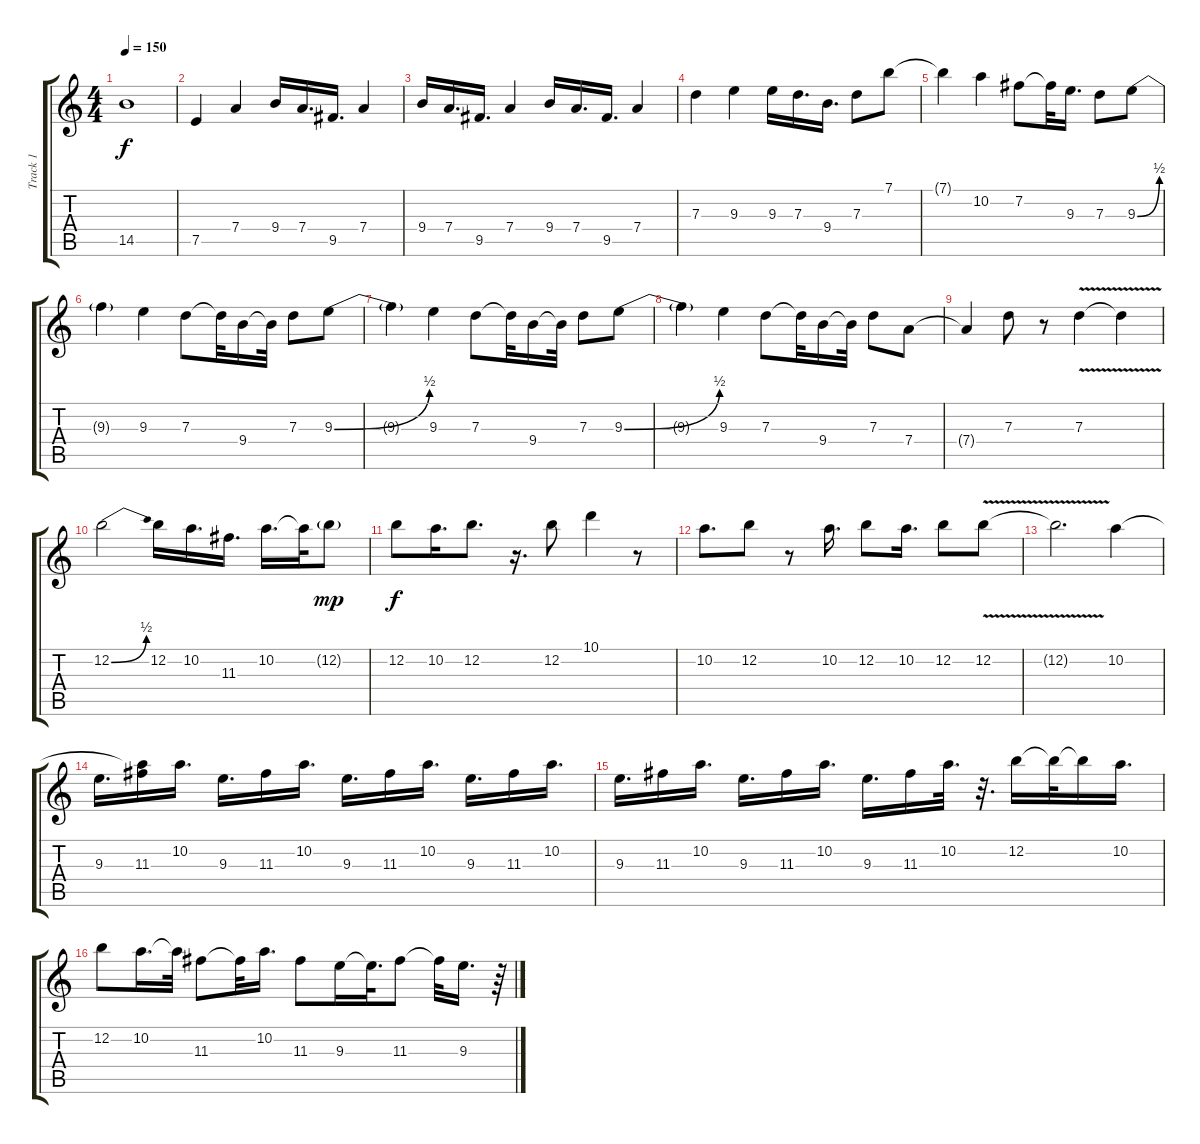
\track ("Track 1" "Track 1") {instrument acousticguitarnylon}
\staff {score tabs}
\tuning (E4 B3 G3 D3 A2 E2) {hide}
\ts (4 4)
\tempo 150
\clef g2
\ks c
14.5{t}.1{dy f} |
7.5.4 7.4.4 9.4.16 7.4.16{d} 9.5.16{d} 7.4.4 |
9.4.16 7.4.16{d} 9.5.16{d} 7.4.4 9.4.16 7.4.16{d} 9.5.16{d} 7.4.4 |
7.3.4 9.3.4 9.3.16 7.3.16{d} 9.4.16{d} 7.3.8 7.1.8 |
7.1{t}.4 10.2.4 7.2.8 7.2{t}.32 9.3.16{d} 7.3.8 9.3{be (bend 0 0 60 2)}.8 |
9.3{t}.4 9.3.4 7.3.8 7.3{t}.32 9.4.16 9.4{t}.32 7.3.8 9.3{be (bend 0 0 60 2)}.8 |
9.3{t}.4 9.3.4 7.3.8 7.3{t}.32 9.4.16 9.4{t}.32 7.3.8 9.3{be (bend 0 0 60 2)}.8 |
9.3{t}.4 9.3.4 7.3.8 7.3{t}.32 9.4.16 9.4{t}.32 7.3.8 7.4.8 |
7.4{t}.4 7.3.8 r.8 7.3{v}.4 7.3{t}.4 |
12.2{be (bend 0 0 60 2)}.2 12.2.16 10.2.16{d} 11.3.16{d} 10.2.16{d} 10.2{t}.32 12.2{g}.8{dy mp} |
12.2.8{dy f} 10.2.16{d} 12.2.8{d} r.16{d} 12.2.8 10.1.4 r.8 |
10.2.8{d} 12.2.8 r.8 10.2.16{d} 12.2.8 10.2.16{d} 12.2.8 12.2{v}.8 |
12.2{t}.2{d} 10.2.4 |
9.3.16{d} (10.2{t} 11.3).16 10.2.16{d} 9.3.16{d} 11.3.16 10.2.16{d} 9.3.16{d} 11.3.16 10.2.16{d} 9.3.16{d} 11.3.16 10.2.16{d} |
9.3.16{d} 11.3.16 10.2.16{d} 9.3.16{d} 11.3.16 10.2.16{d} 9.3.16{d} 11.3.16 10.2.32{d} r.32{d} 12.2.16 12.2{t}.32 12.2{t}.16 10.2.16{d} |
12.2.8 10.2.16{d} 10.2{t}.32 11.3.8 11.3{t}.32 10.2.16{d} 11.3.8 9.3.16 9.3{t}.32{d} 11.3.8 11.3{t}.32 9.3.16{d} r.64
